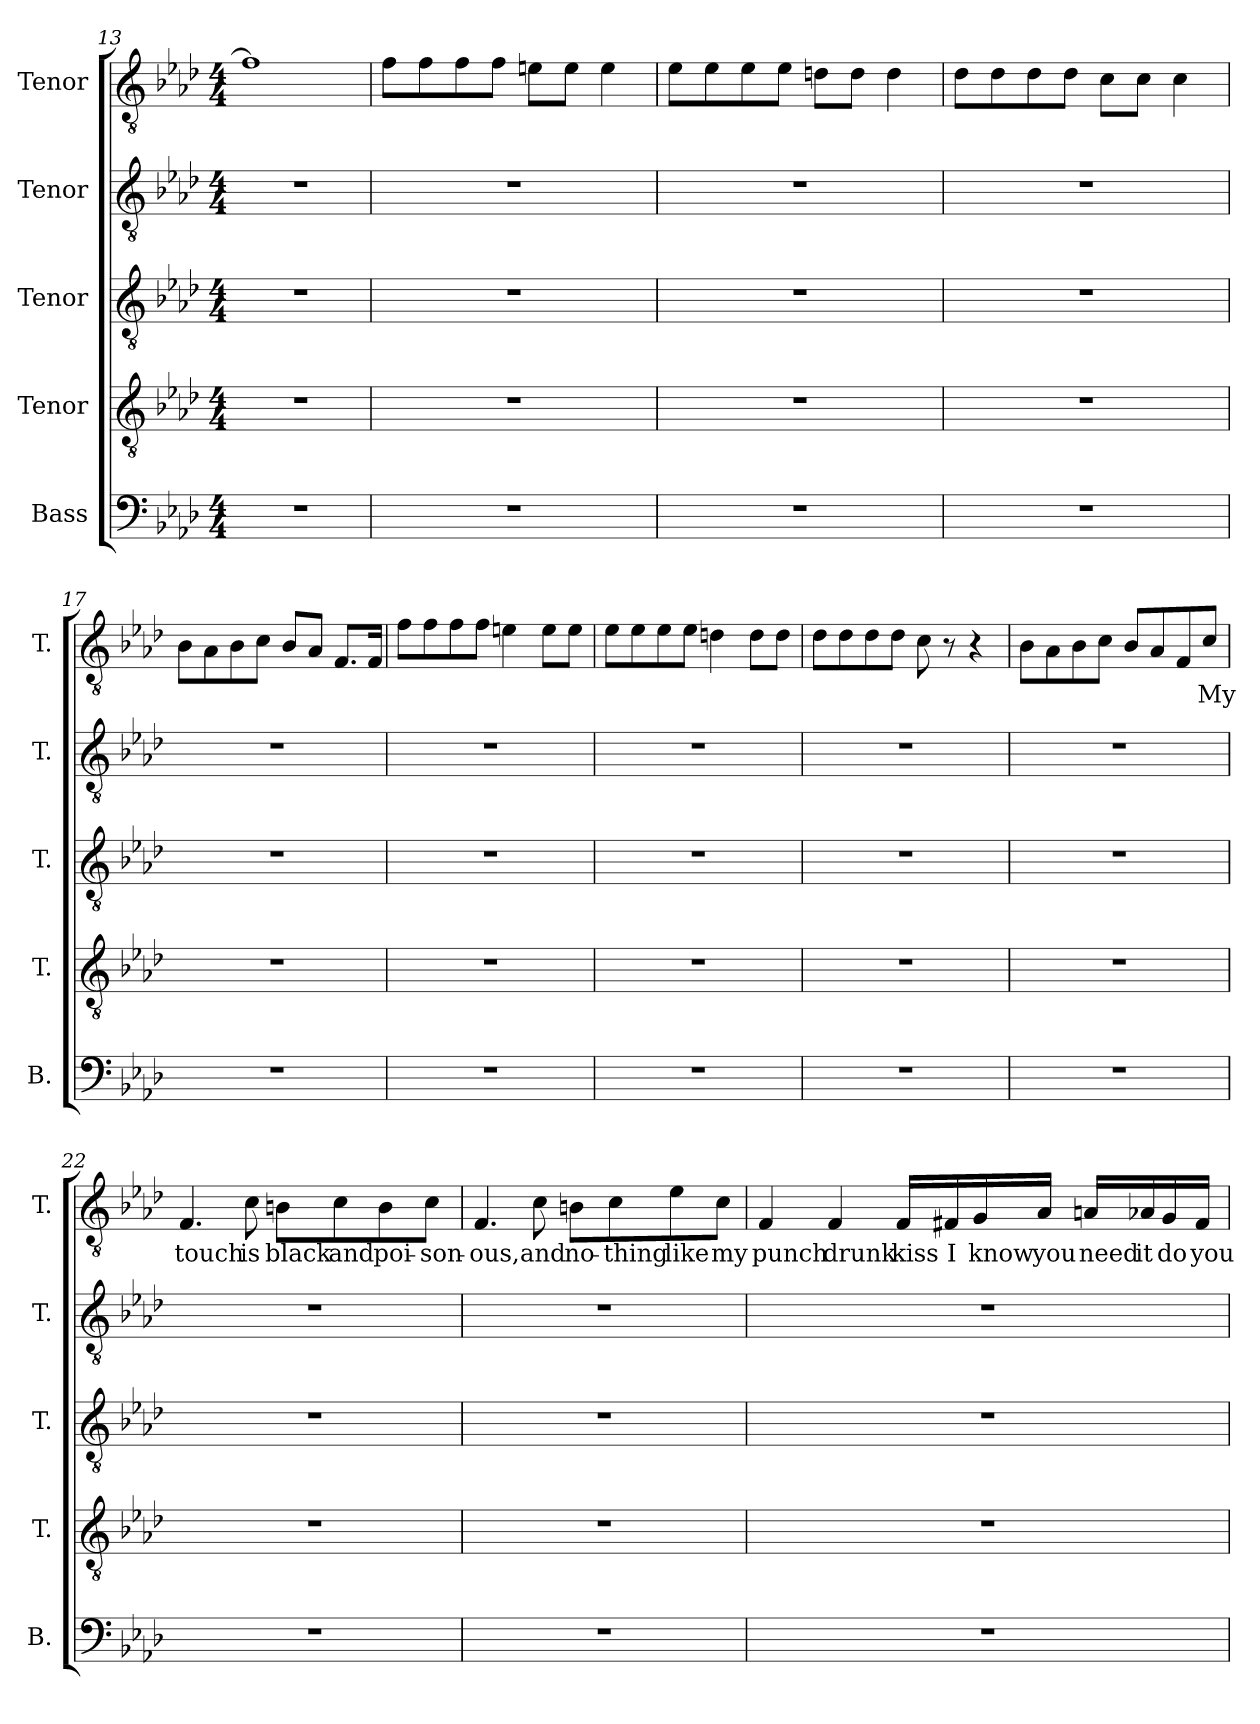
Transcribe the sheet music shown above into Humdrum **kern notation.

**kern	**kern	**kern	**kern	**kern	**text
*part5	*part4	*part3	*part2	*part1	*part1
*staff5	*staff4	*staff3	*staff2	*staff1	*staff1
*I"Bass	*I"Tenor	*I"Tenor	*I"Tenor	*I"Tenor	*
*I'B.	*I'T.	*I'T.	*I'T.	*I'T.	*
*clefF4	*clefGv2	*clefGv2	*clefGv2	*clefGv2	*
*k[b-e-a-d-]	*k[b-e-a-d-]	*k[b-e-a-d-]	*k[b-e-a-d-]	*k[b-e-a-d-]	*
*M4/4	*M4/4	*M4/4	*M4/4	*M4/4	*
=13	=13	=13	=13	=13	=13
1r	1r	1r	1r	1f]	.
=14	=14	=14	=14	=14	=14
1r	1r	1r	1r	8f\L	.
.	.	.	.	8f\	.
.	.	.	.	8f\	.
.	.	.	.	8f\J	.
.	.	.	.	8en\L	.
.	.	.	.	8e\J	.
.	.	.	.	4e\	.
=15	=15	=15	=15	=15	=15
1r	1r	1r	1r	8e-i\L	.
.	.	.	.	8e-\	.
.	.	.	.	8e-\	.
.	.	.	.	8e-\J	.
.	.	.	.	8dn\L	.
.	.	.	.	8d\J	.
.	.	.	.	4d\	.
!!LO:LB:g=z
=16	=16	=16	=16	=16	=16
1r	1r	1r	1r	8d-i\L	.
.	.	.	.	8d-\	.
.	.	.	.	8d-\	.
.	.	.	.	8d-\J	.
.	.	.	.	8c\L	.
.	.	.	.	8c\J	.
.	.	.	.	4c\	.
=17	=17	=17	=17	=17	=17
1r	1r	1r	1r	8B-\L	.
.	.	.	.	8A-\	.
.	.	.	.	8B-\	.
.	.	.	.	8c\J	.
.	.	.	.	8B-/L	.
.	.	.	.	8A-/J	.
.	.	.	.	8.F/L	.
.	.	.	.	16F/Jk	.
=18	=18	=18	=18	=18	=18
1r	1r	1r	1r	8f\L	.
.	.	.	.	8f\	.
.	.	.	.	8f\	.
.	.	.	.	8f\J	.
.	.	.	.	4en\	.
.	.	.	.	8e\L	.
.	.	.	.	8e\J	.
=19	=19	=19	=19	=19	=19
1r	1r	1r	1r	8e-i\L	.
.	.	.	.	8e-\	.
.	.	.	.	8e-\	.
.	.	.	.	8e-\J	.
.	.	.	.	4dn\	.
.	.	.	.	8d\L	.
.	.	.	.	8d\J	.
=20	=20	=20	=20	=20	=20
1r	1r	1r	1r	8d-i\L	.
.	.	.	.	8d-\	.
.	.	.	.	8d-\	.
.	.	.	.	8d-\J	.
.	.	.	.	8c\	.
.	.	.	.	8r	.
.	.	.	.	4r	.
!!LO:PB:g=z
=21	=21	=21	=21	=21	=21
1r	1r	1r	1r	8B-\L	.
.	.	.	.	8A-\	.
.	.	.	.	8B-\	.
.	.	.	.	8c\J	.
.	.	.	.	8B-/L	.
.	.	.	.	8A-/	.
.	.	.	.	8F/	.
!	!	!	!	!	!LO:LY:b
.	.	.	.	8c/J	My
=22	=22	=22	=22	=22	=22
!	!	!	!	!	!LO:LY:b
1r	1r	1r	1r	4.F/	touch
!	!	!	!	!	!LO:LY:b
.	.	.	.	8c\	is
!	!	!	!	!	!LO:LY:b
.	.	.	.	8Bn\L	black
!	!	!	!	!	!LO:LY:b
.	.	.	.	8c\	and
!	!	!	!	!	!LO:LY:b
.	.	.	.	8B\	poi-
!	!	!	!	!	!LO:LY:b
.	.	.	.	8c\J	-son-
=23	=23	=23	=23	=23	=23
!	!	!	!	!	!LO:LY:b
1r	1r	1r	1r	4.F/	-ous,
!	!	!	!	!	!LO:LY:b
.	.	.	.	8c\	and
!	!	!	!	!	!LO:LY:b
.	.	.	.	8Bn\L	no-
!	!	!	!	!	!LO:LY:b
.	.	.	.	8c\	-thing
!	!	!	!	!	!LO:LY:b
.	.	.	.	8e-\	like
!	!	!	!	!	!LO:LY:b
.	.	.	.	8c\J	my
!!LO:LB:g=z
=24	=24	=24	=24	=24	=24
!	!	!	!	!	!LO:LY:b
1r	1r	1r	1r	4F/	punch
!	!	!	!	!	!LO:LY:b
.	.	.	.	4F/	drunk
!	!	!	!	!	!LO:LY:b
.	.	.	.	16F/LL	kiss
!	!	!	!	!	!LO:LY:b
.	.	.	.	16F#X/	I
!	!	!	!	!	!LO:LY:b
.	.	.	.	16G/	know
!	!	!	!	!	!LO:LY:b
.	.	.	.	16A-/JJ	you
!	!	!	!	!	!LO:LY:b
.	.	.	.	16An/LL	need
!	!	!	!	!	!LO:LY:b
.	.	.	.	16A-X/	it
!	!	!	!	!	!LO:LY:b
.	.	.	.	16G/	do
!	!	!	!	!	!LO:LY:b
.	.	.	.	16F#i/JJ	you
=	=	=	=	=	=
*-	*-	*-	*-	*-	*-
